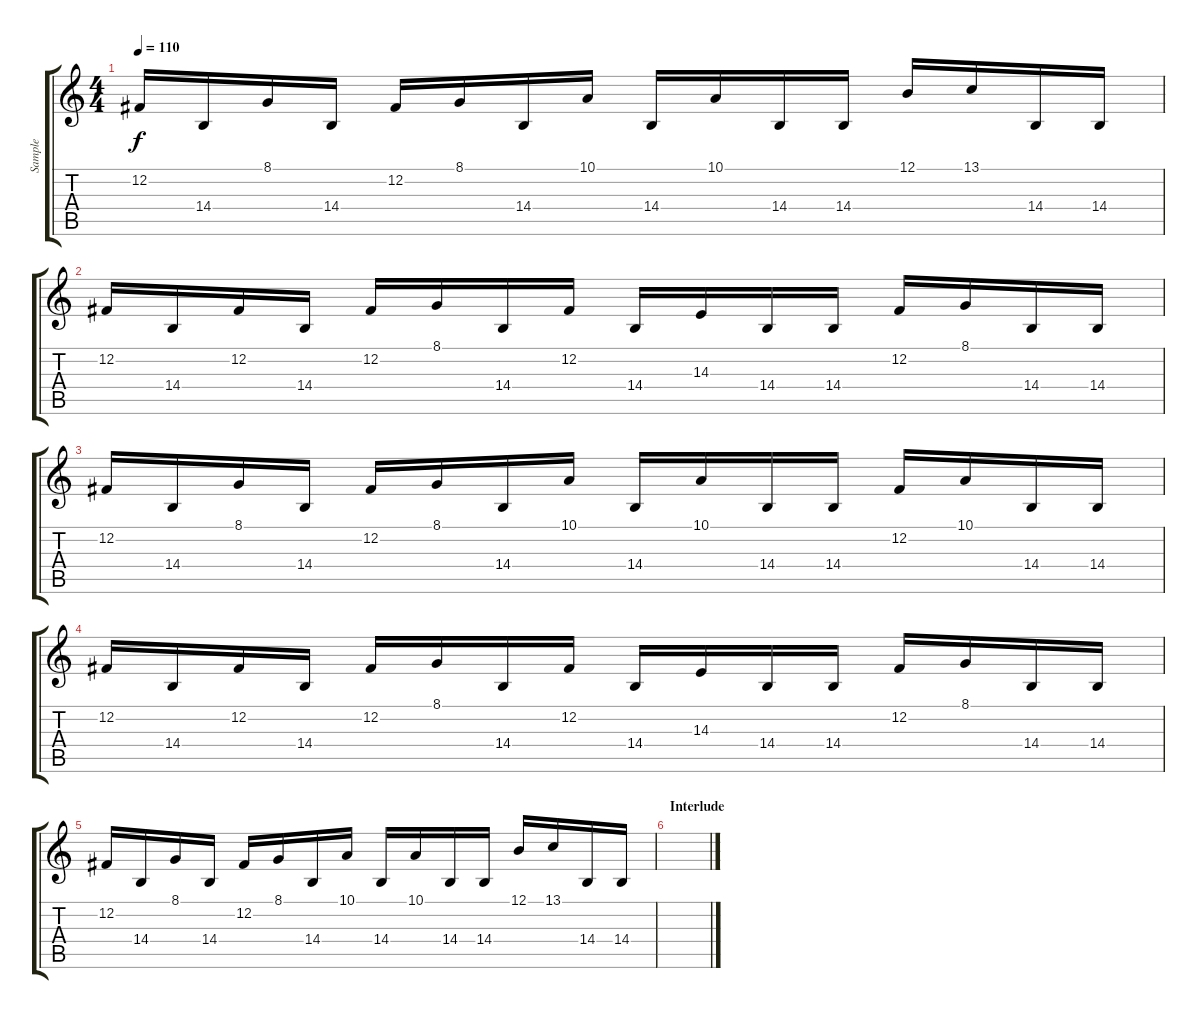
\track ("Sample" "Sample") {instrument recorder}
\staff {score tabs}
\tuning (B3 Gb3 D3 A2 E2 B1) {hide}
\ts (4 4)
\tempo 110
\clef g2
\ks c
12.2.16{dy f} 14.4.16 8.1.16 14.4.16 12.2.16 8.1.16 14.4.16 10.1.16 14.4.16 10.1.16 14.4.16 14.4.16 12.1.16 13.1.16 14.4.16 14.4.16 |
12.2.16 14.4.16 12.2.16 14.4.16 12.2.16 8.1.16 14.4.16 12.2.16 14.4.16 14.3.16 14.4.16 14.4.16 12.2.16 8.1.16 14.4.16 14.4.16 |
12.2.16 14.4.16 8.1.16 14.4.16 12.2.16 8.1.16 14.4.16 10.1.16 14.4.16 10.1.16 14.4.16 14.4.16 12.2.16 10.1.16 14.4.16 14.4.16 |
12.2.16 14.4.16 12.2.16 14.4.16 12.2.16 8.1.16 14.4.16 12.2.16 14.4.16 14.3.16 14.4.16 14.4.16 12.2.16 8.1.16 14.4.16 14.4.16 |
12.2.16 14.4.16 8.1.16 14.4.16 12.2.16 8.1.16 14.4.16 10.1.16 14.4.16 10.1.16 14.4.16 14.4.16 12.1.16 13.1.16 14.4.16 14.4.16 |
\section ("" "Interlude")
